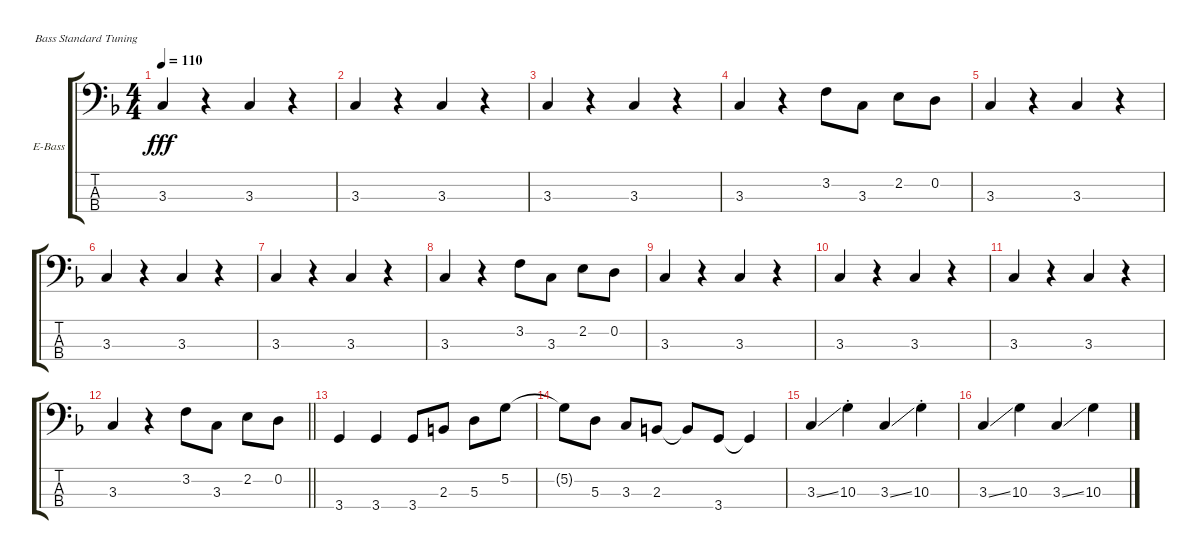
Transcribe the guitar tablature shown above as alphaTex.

\defaultSystemsLayout 4
\bracketExtendMode groupsimilarinstruments
\firstSystemTrackNameOrientation horizontal
\otherSystemsTrackNameOrientation horizontal
\track ("Electric Bass" "E-Bass") {instrument electricbassfinger}
\staff {score tabs}
\tuning (G2 D2 A1 E1)
\ts (4 4)
\tempo 110
\clef f4
\ks f
3.3.4{dy fff} r.4 3.3.4 r.4 |
3.3.4 r.4 3.3.4 r.4 |
3.3.4 r.4 3.3.4 r.4 |
3.3.4 r.4 3.2.8 3.3.8 2.2.8 0.2.8 |
3.3.4 r.4 3.3.4 r.4 |
3.3.4 r.4 3.3.4 r.4 |
3.3.4 r.4 3.3.4 r.4 |
3.3.4 r.4 3.2.8 3.3.8 2.2.8 0.2.8 |
3.3.4 r.4 3.3.4 r.4 |
3.3.4 r.4 3.3.4 r.4 |
3.3.4 r.4 3.3.4 r.4 |
\barLineRight lightlight
3.3.4 r.4 3.2.8 3.3.8 2.2.8 0.2.8 |
3.4.4 3.4.4 3.4.8 2.3.8 5.3.8 5.2.8 |
5.2{t}.8 5.3.8 3.3.8 2.3.8 2.3{t}.8 3.4.8 3.4{t}.4 |
3.3{ss}.4 10.3{st}.4 3.3{ss}.4 10.3{st}.4 |
3.3{ss}.4 10.3.4 3.3{ss}.4 10.3.4
